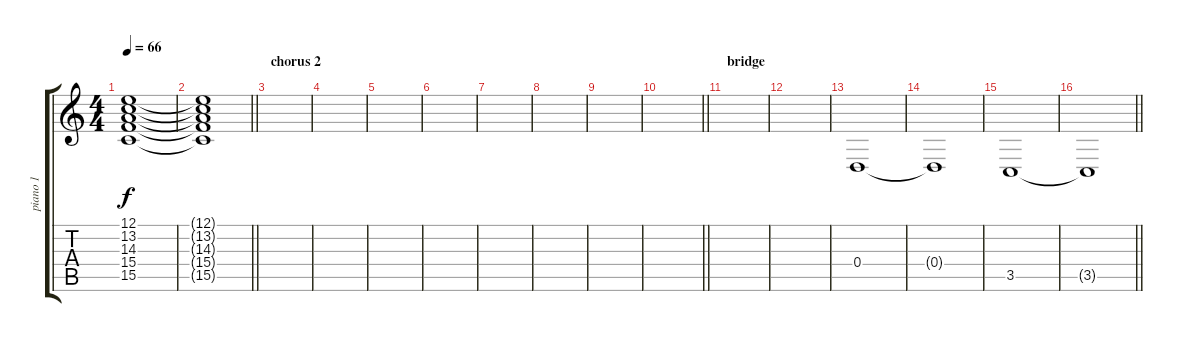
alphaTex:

\track ("piano 1" "piano 1") {instrument brightacousticpiano}
\staff {score tabs}
\tuning (E4 B3 G3 D3 A2 E2) {hide}
\ts (4 4)
\tempo 66
\clef g2
\ks c
(12.1 13.2 14.3 15.4 15.5).1{dy f} |
\barLineRight lightlight
(12.1{t} 13.2{t} 14.3{t} 15.4{t} 15.5{t}).1 |
\section ("" "chorus 2")
|
|
|
|
|
|
|
\barLineRight lightlight
|
\section ("" "bridge")
|
|
0.4.1{volume 16 balance 8 instrument electricguitarjazz} |
0.4{t}.1 |
3.5.1 |
\barLineRight lightlight
3.5{t}.1
